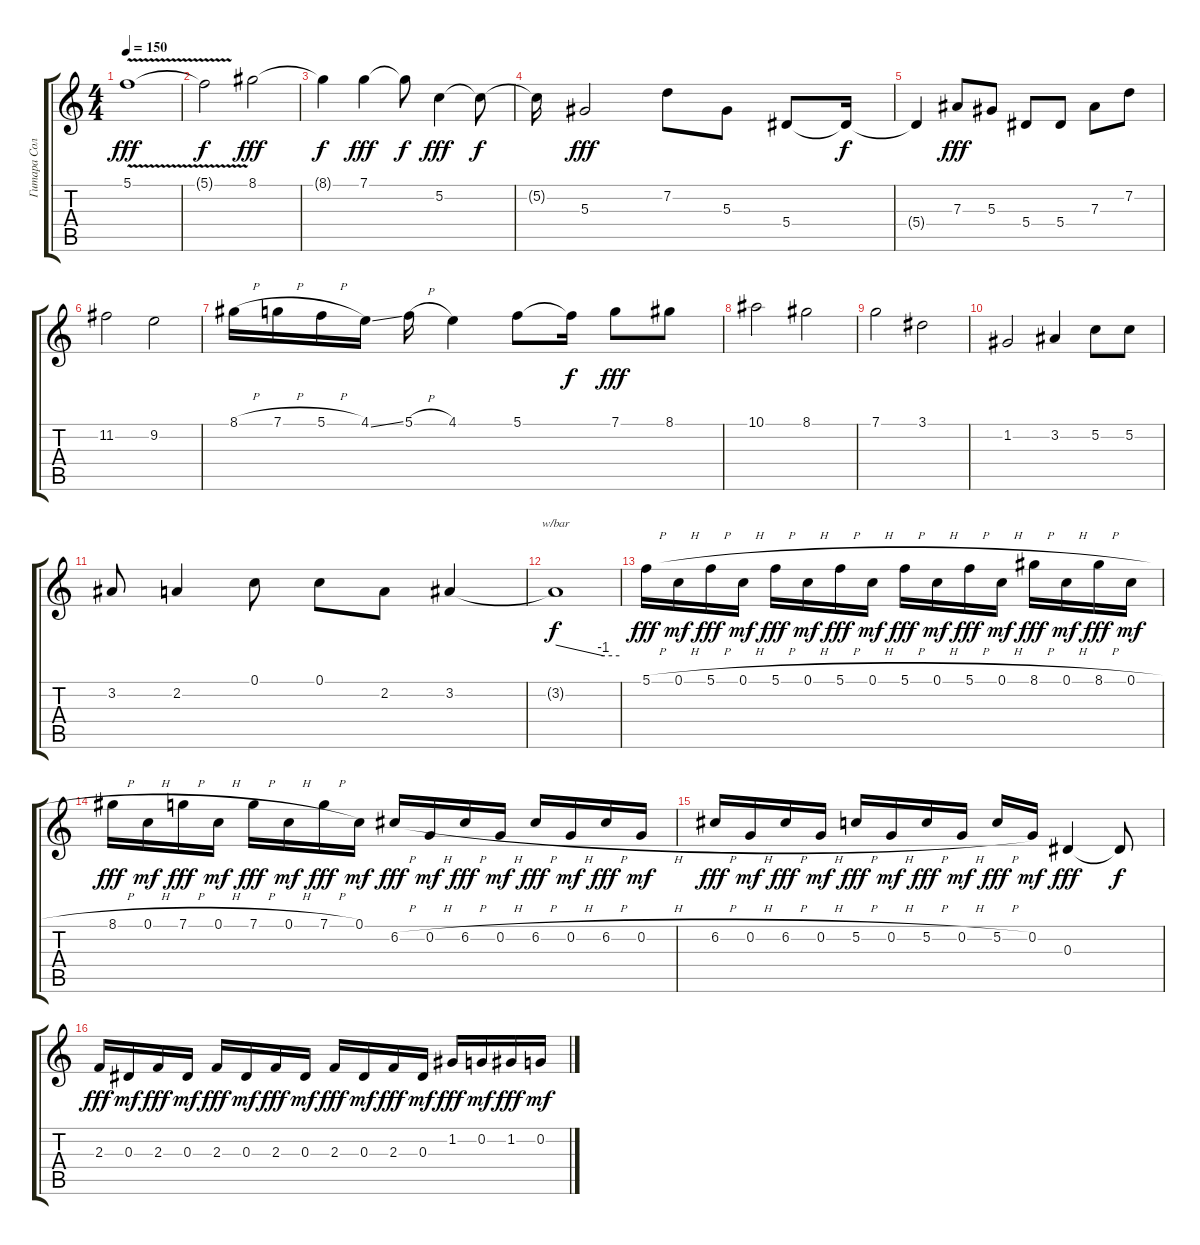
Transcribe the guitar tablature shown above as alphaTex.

\track ("Гитара Соло" "Гитара Сол") {instrument acousticguitarsteel}
\staff {score tabs}
\tuning (C4 G3 Eb3 Bb2 F2 C2) {hide}
\ts (4 4)
\tempo 150
\clef g2
\ks c
5.1{v}.1{dy fff} |
5.1{t}.2{dy f} 8.1.2{dy fff} |
8.1{t}.4{dy f} 7.1.4{dy fff} 7.1{t}.8{dy f} 5.2.4{dy fff} 5.2{t}.8{dy f} |
5.2{t}.16 5.3.2{dy fff} 7.2.8 5.3.8 5.4.8 5.4{t}.16{dy f} |
5.4{t}.4 7.3.8{dy fff} 5.3.8 5.4.8 5.4.8 7.3.8 7.2.8 |
11.2.2 9.2.2 |
8.1{h}.16 7.1{h}.16 5.1{h}.16 4.1{ss}.16 5.1{h}.16 4.1.4 5.1.8 5.1{t}.16{dy f} 7.1.8{dy fff} 8.1.8 |
10.1.2 8.1.2 |
7.1.2 3.1.2 |
1.2.2 3.2.4 5.2.8 5.2.8 |
3.2.8 2.2.4 0.1.8 0.1.8 2.2.8 3.2.4 |
3.2{t}.1{tbe (custom default 0 0 45 -4 60 -4) dy f} |
5.1{h}.16{dy fff} 0.1{h}.16{dy mf} 5.1{h}.16{dy fff} 0.1{h}.16{dy mf} 5.1{h}.16{dy fff} 0.1{h}.16{dy mf} 5.1{h}.16{dy fff} 0.1{h}.16{dy mf} 5.1{h}.16{dy fff} 0.1{h}.16{dy mf} 5.1{h}.16{dy fff} 0.1{h}.16{dy mf} 8.1{h}.16{dy fff} 0.1{h}.16{dy mf} 8.1{h}.16{dy fff} 0.1{h}.16{dy mf} |
8.1{h}.16{dy fff} 0.1{h}.16{dy mf} 7.1{h}.16{dy fff} 0.1{h}.16{dy mf} 7.1{h}.16{dy fff} 0.1{h}.16{dy mf} 7.1{h}.16{dy fff} 0.1.16{dy mf} 6.2{h}.16{dy fff} 0.2{h}.16{dy mf} 6.2{h}.16{dy fff} 0.2{h}.16{dy mf} 6.2{h}.16{dy fff} 0.2{h}.16{dy mf} 6.2{h}.16{dy fff} 0.2{h}.16{dy mf} |
6.2{h}.16{dy fff} 0.2{h}.16{dy mf} 6.2{h}.16{dy fff} 0.2{h}.16{dy mf} 5.2{h}.16{dy fff} 0.2{h}.16{dy mf} 5.2{h}.16{dy fff} 0.2{h}.16{dy mf} 5.2{h}.16{dy fff} 0.2.16{dy mf} 0.3.4{dy fff} 0.3{t}.8{dy f} |
2.3.16{dy fff} 0.3.16{dy mf} 2.3.16{dy fff} 0.3.16{dy mf} 2.3.16{dy fff} 0.3.16{dy mf} 2.3.16{dy fff} 0.3.16{dy mf} 2.3.16{dy fff} 0.3.16{dy mf} 2.3.16{dy fff} 0.3.16{dy mf} 1.2.16{dy fff} 0.2.16{dy mf} 1.2.16{dy fff} 0.2.16{dy mf}
